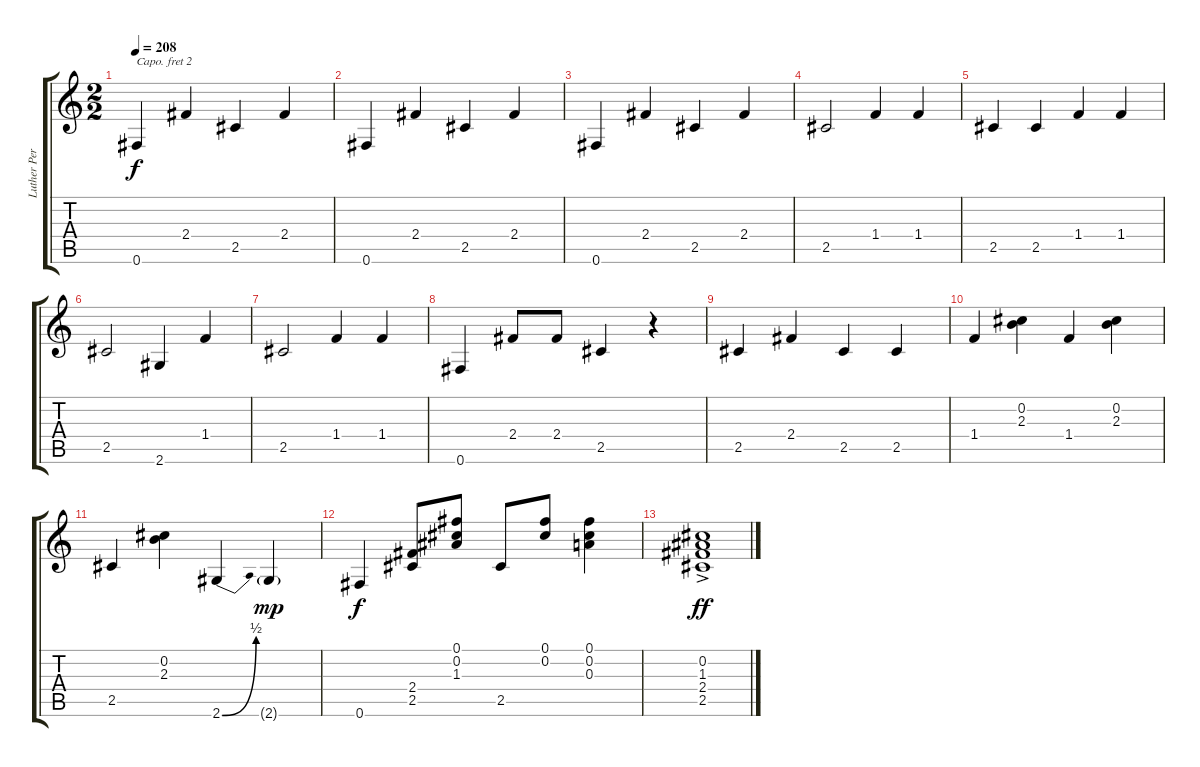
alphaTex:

\track ("Luther Perkins" "Luther Per") {instrument electricguitarclean}
\staff {score tabs}
\capo 2
\tuning (E4 B3 G3 D3 A2 E2) {hide}
\ts (2 2)
\tempo 208
\clef g2
\ks c
0.6.4{dy f} 2.4.4 2.5.4 2.4.4 |
0.6.4 2.4.4 2.5.4 2.4.4 |
0.6.4 2.4.4 2.5.4 2.4.4 |
2.5.2 1.4.4 1.4.4 |
2.5.4 2.5.4 1.4.4 1.4.4 |
2.5.2 2.6.4 1.4.4 |
2.5.2 1.4.4 1.4.4 |
0.6.4 2.4.8 2.4.8 2.5.4 r.4 |
2.5.4 2.4.4 2.5.4 2.5.4 |
1.4.4 (0.2 2.3).4 1.4.4 (0.2 2.3).4 |
2.5.4 (0.2 2.3).4 2.6{be (bend 0 0 60 2)}.4 2.6{g}.4{dy mp} |
0.6.4{dy f} (2.4 2.5).8 (0.1 0.2 1.3).8 2.5.8 (0.1 0.2).8 (0.1 0.2 0.3).4 |
(0.2{ac} 1.3 2.4 2.5{ac}).1{dy ff}
